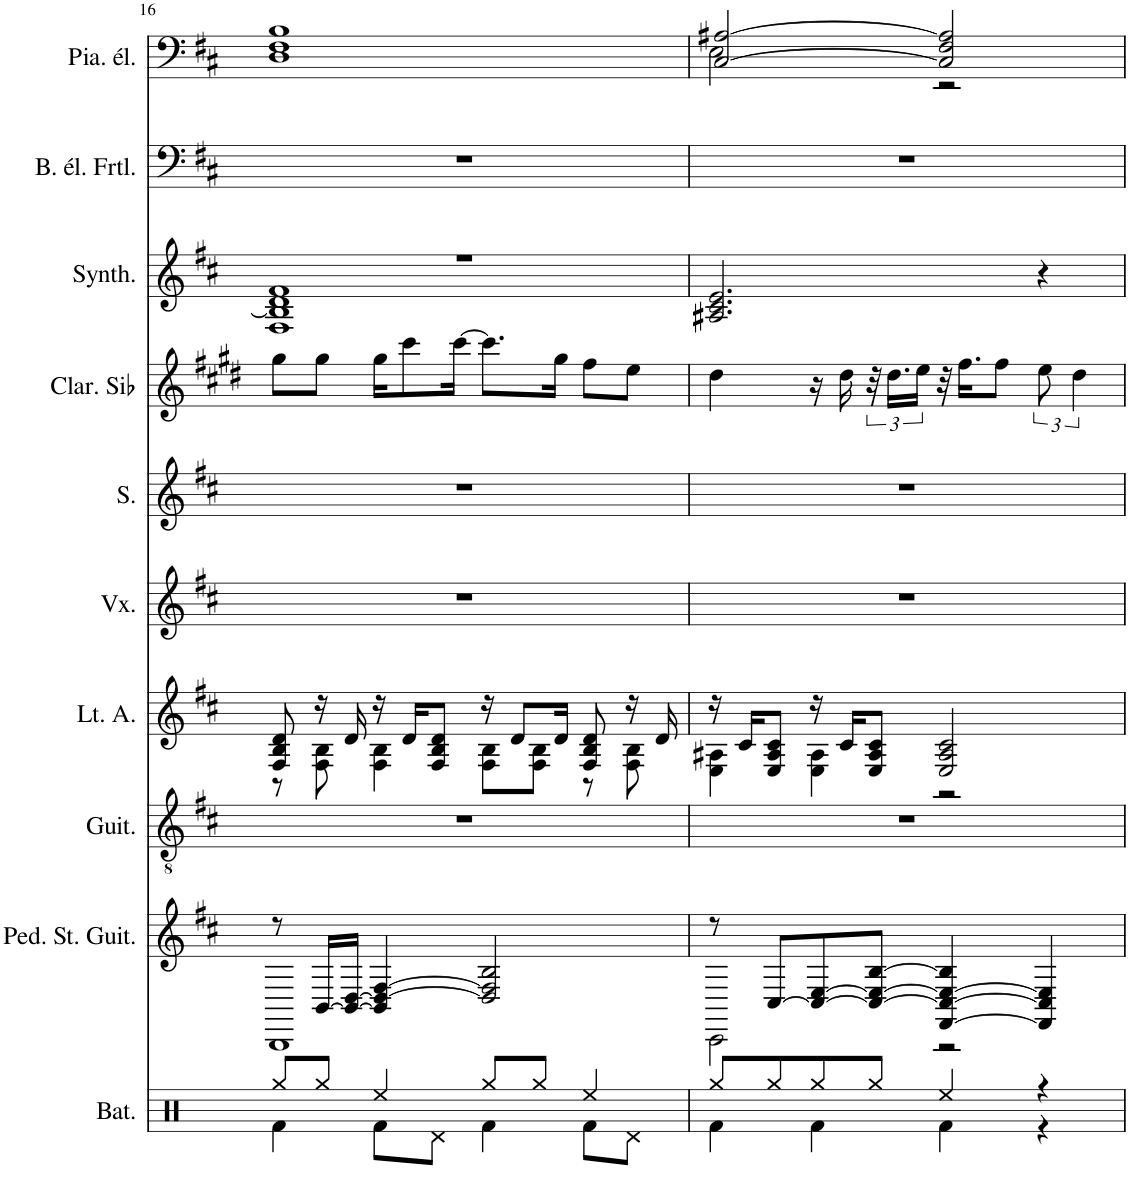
**kern	**kern	**kern	**kern	**kern	**kern	**kern	**kern	**kern	**kern
*part10	*part9	*part8	*part7	*part6	*part5	*part4	*part3	*part2	*part1
*staff10	*staff9	*staff8	*staff7	*staff6	*staff5	*staff4	*staff3	*staff2	*staff1
*I"Batterie, Drums	*I"Pedal steel guitar, Acoustic Guitar (steel)	*I"Guitare classique, Acoustic Guitar (nylon)	*I"Archiluth, Acoustic Guitar (steel)	*I"Voix, Synth Choir	*I"Soprano, Choir Aahs	*I"Clarinette en Sib	*I"Synthétiseur d'instruments à cordes, Synth Strings 1	*I"Basse électrique fretless, Fretless Bass	*I"Piano électrique, Electric Piano 1
*I'Bat.	*I'Ped. St. Guit.	*I'Guit.	*	*I'Vx.	*I'S.	*I'Clar. Sib	*I'Synth.	*I'B. él. Frtl.	*I'Pia. él.
!!LO:PB:g=z
*clefX	*clefG2	*clefGv2	*clefG2	*clefG2	*clefG2	*clefG2	*clefG2	*clefF4	*clefF4
*	*	*	*	*	*	*Trd1c2	*	*Trd7c12	*
*k[]	*k[f#c#]	*k[f#c#]	*k[f#c#]	*k[f#c#]	*k[f#c#]	*k[f#c#g#d#]	*k[f#c#]	*k[f#c#]	*k[f#c#]
*M4/4	*M4/4	*M4/4	*M4/4	*M4/4	*M4/4	*M4/4	*M4/4	*M4/4	*M4/4
=16	=16	=16	=16	=16	=16	=16	=16	=16	=16
*^	*^	*	*^	*	*	*	*^	*	*
8Rgg/L	4Rf\	8r	1BBB	1r	8F#/ 8B/ 8d/	8r	1r	1r	8gg#\L	1r	1F# 1B] 1d 1f#	1r	1D 1F# 1B
8Rgg/J	.	[16BB/LL	.	.	16r	8F#\ 8B\	.	.	8gg#\J	.	.	.	.
.	.	16BB/_ [16D/JJ	.	.	16d/	.	.	.	.	.	.	.	.
4Ree/	8Rf\L	4BB/] 4D/_ [4F#/	.	.	16r	4F#\ 4B\	.	.	16gg#\KL	.	.	.	.
.	.	.	.	.	16d/KL	.	.	.	8ccc#\	.	.	.	.
.	8Rd\J	.	.	.	8F#/ 8B/ 8d/J	.	.	.	.	.	.	.	.
.	.	.	.	.	.	.	.	.	[16ccc#\Jk	.	.	.	.
8Rgg/L	4Rf\	2D/] 2F#/] 2B/	.	.	16r	8F#\ 8B\L	.	.	8.ccc#\L]	.	.	.	.
.	.	.	.	.	8d/L	.	.	.	.	.	.	.	.
8Rgg/J	.	.	.	.	.	8F#\ 8B\J	.	.	.	.	.	.	.
.	.	.	.	.	16d/Jk	.	.	.	16gg#\Jk	.	.	.	.
4Ree/	8Rf\L	.	.	.	8F#/ 8B/ 8d/	8r	.	.	8ff#\L	.	.	.	.
.	8Rd\J	.	.	.	16r	8F#\ 8B\	.	.	8ee\J	.	.	.	.
.	.	.	.	.	16d/	.	.	.	.	.	.	.	.
*	*	*	*	*	*	*	*	*	*	*v	*v	*	*
=17	=17	=17	=17	=17	=17	=17	=17	=17	=17	=17	=17	=17
*	*	*	*	*	*	*	*	*	*	*	*	*^
8Rgg/L	4Rf\	8r	2CC#\	1r	16r	4E\ 4A#X\	1r	1r	4dd#\	2.A#X/ 2.c#/ 2.e/	1r	[2C#/ [2A#X/	2E\
.	.	.	.	.	16c#/KL	.	.	.	.	.	.	.	.
8Rgg/	.	[8C#/L	.	.	8E/ 8A#/ 8c#/J	.	.	.	.	.	.	.	.
8Rgg/	4Rf\	8C#/_ [8E/	.	.	16r	4E\ 4A#\	.	.	16r	.	.	.	.
.	.	.	.	.	16c#/KL	.	.	.	16dd#\	.	.	.	.
8Rgg/J	.	8C#/_ 8E/_ [8B/J	.	.	8E/ 8A#/ 8c#/J	.	.	.	48r	.	.	.	.
.	.	.	.	.	.	.	.	.	24.dd#\LL	.	.	.	.
.	.	.	.	.	.	.	.	.	24ee\JJ	.	.	.	.
4Ree/	4Rf\	[4FF#/ 4C#/_ 4E/_ 4B/]	2r	.	2E/ 2A#/ 2c#/	2r	.	.	32r	.	.	2C#/] 2F#/ 2A#/]	2r
.	.	.	.	.	.	.	.	.	16.ff#\KL	.	.	.	.
.	.	.	.	.	.	.	.	.	8ff#\J	.	.	.	.
4r	4r	4FF#/] 4C#/] 4E/]	.	.	.	.	.	.	12ee\	4r	.	.	.
.	.	.	.	.	.	.	.	.	6dd#\	.	.	.	.
*v	*v	*	*	*	*v	*v	*	*	*	*	*	*v	*v
*	*v	*v	*	*	*	*	*	*	*	*
=	=	=	=	=	=	=	=	=	=
*-	*-	*-	*-	*-	*-	*-	*-	*-	*-
